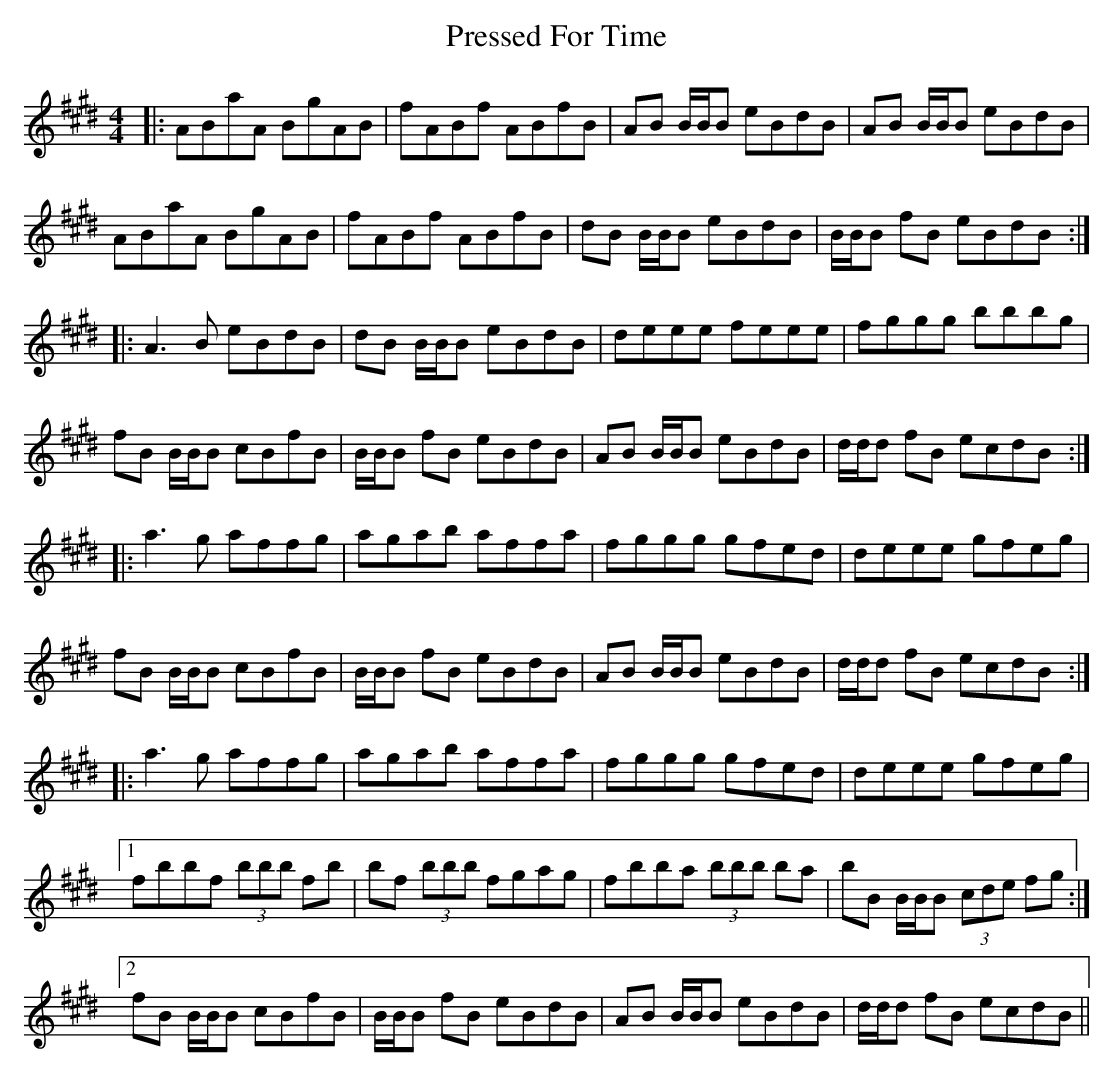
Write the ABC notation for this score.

X:1
T: Pressed For Time
M: 4/4
L: 1/8
K: Bmix
|:ABaA BgAB | fABf ABfB | AB B/B/B eBdB | AB B/B/B eBdB |
ABaA BgAB | fABf ABfB | dB B/B/B eBdB | B/B/B fB eBdB :|
|:A3 B eBdB | dB B/B/B eBdB | deee feee | fggg bbbg |
fB B/B/B cBfB | B/B/B fB eBdB | AB B/B/B eBdB | d/d/d fB ecdB :|
|:a3 g affg | agab affa | fggg gfed | deee gfeg |
fB B/B/B cBfB | B/B/B fB eBdB | AB B/B/B eBdB | d/d/d fB ecdB :|
|:a3 g affg | agab affa | fggg gfed | deee gfeg |
[1 fbbf (3bbb fb | bf (3bbb fgag | fbba (3bbb ba | bB B/B/B (3cde fg :|
[2 fB B/B/B cBfB | B/B/B fB eBdB | AB B/B/B eBdB | d/d/d fB ecdB ||
